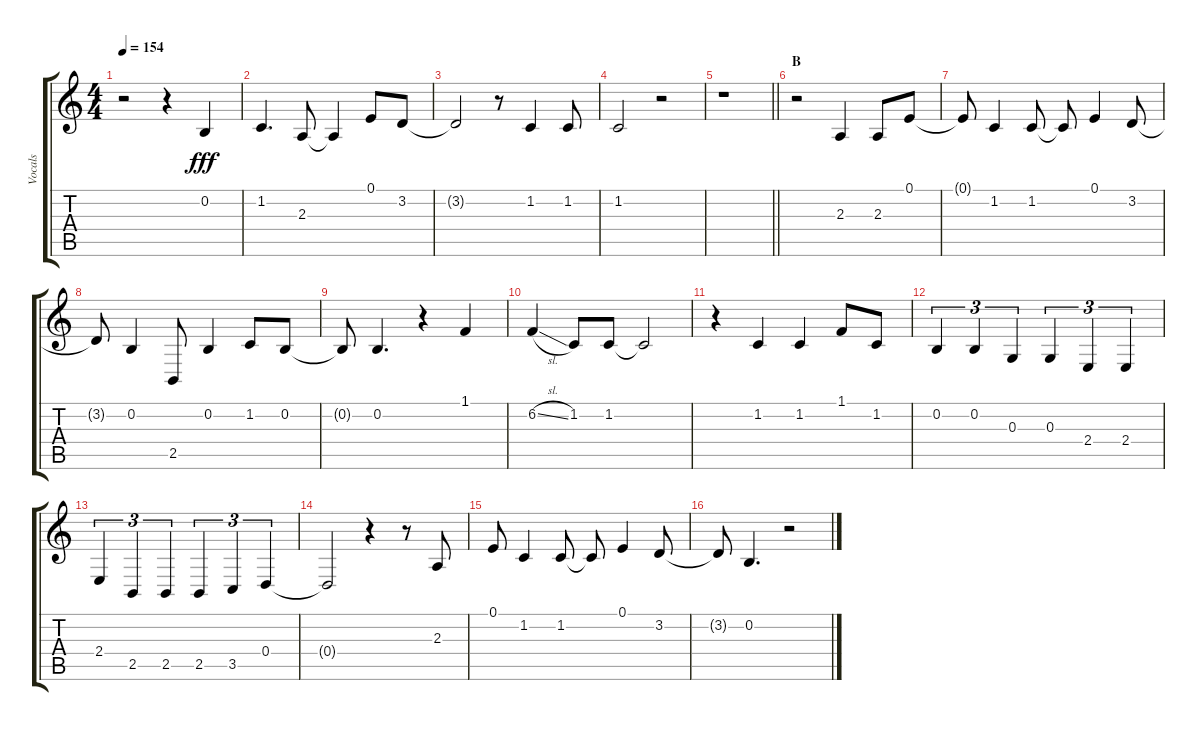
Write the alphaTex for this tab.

\track ("Vocals" "Vocals") {instrument voiceoohs}
\staff {score tabs}
\tuning (E4 B3 G3 D3 A2 E2) {hide}
\ts (4 4)
\tempo 154
\clef g2
\ks c
r.2{dy fff} r.4 0.2.4 |
1.2.4{d} 2.3.8 2.3{t}.4 0.1.8 3.2.8 |
3.2{t}.2 r.8 1.2.4 1.2.8 |
1.2.2 r.2 |
\barLineRight lightlight
r.1 |
\section ("" "B")
r.2 2.3.4 2.3.8 0.1.8 |
0.1{t}.8 1.2.4 1.2.8 1.2{t}.8 0.1.4 3.2.8 |
3.2{t}.8 0.2.4 2.5.8 0.2.4 1.2.8 0.2.8 |
0.2{t}.8 0.2.4{d} r.4 1.1.4 |
6.2{sl}.4 1.2.8 1.2.8 1.2{t}.2 |
r.4 1.2.4 1.2.4 1.1.8 1.2.8 |
0.2.4{tu (3 2)} 0.2.4{tu (3 2)} 0.3.4{tu (3 2)} 0.3.4{tu (3 2)} 2.4.4{tu (3 2)} 2.4.4{tu (3 2)} |
2.4.4{tu (3 2)} 2.5.4{tu (3 2)} 2.5.4{tu (3 2)} 2.5.4{tu (3 2)} 3.5.4{tu (3 2)} 0.4.4{tu (3 2)} |
0.4{t}.2 r.4 r.8 2.3.8 |
0.1.8 1.2.4 1.2.8 1.2{t}.8 0.1.4 3.2.8 |
3.2{t}.8 0.2.4{d} r.2
